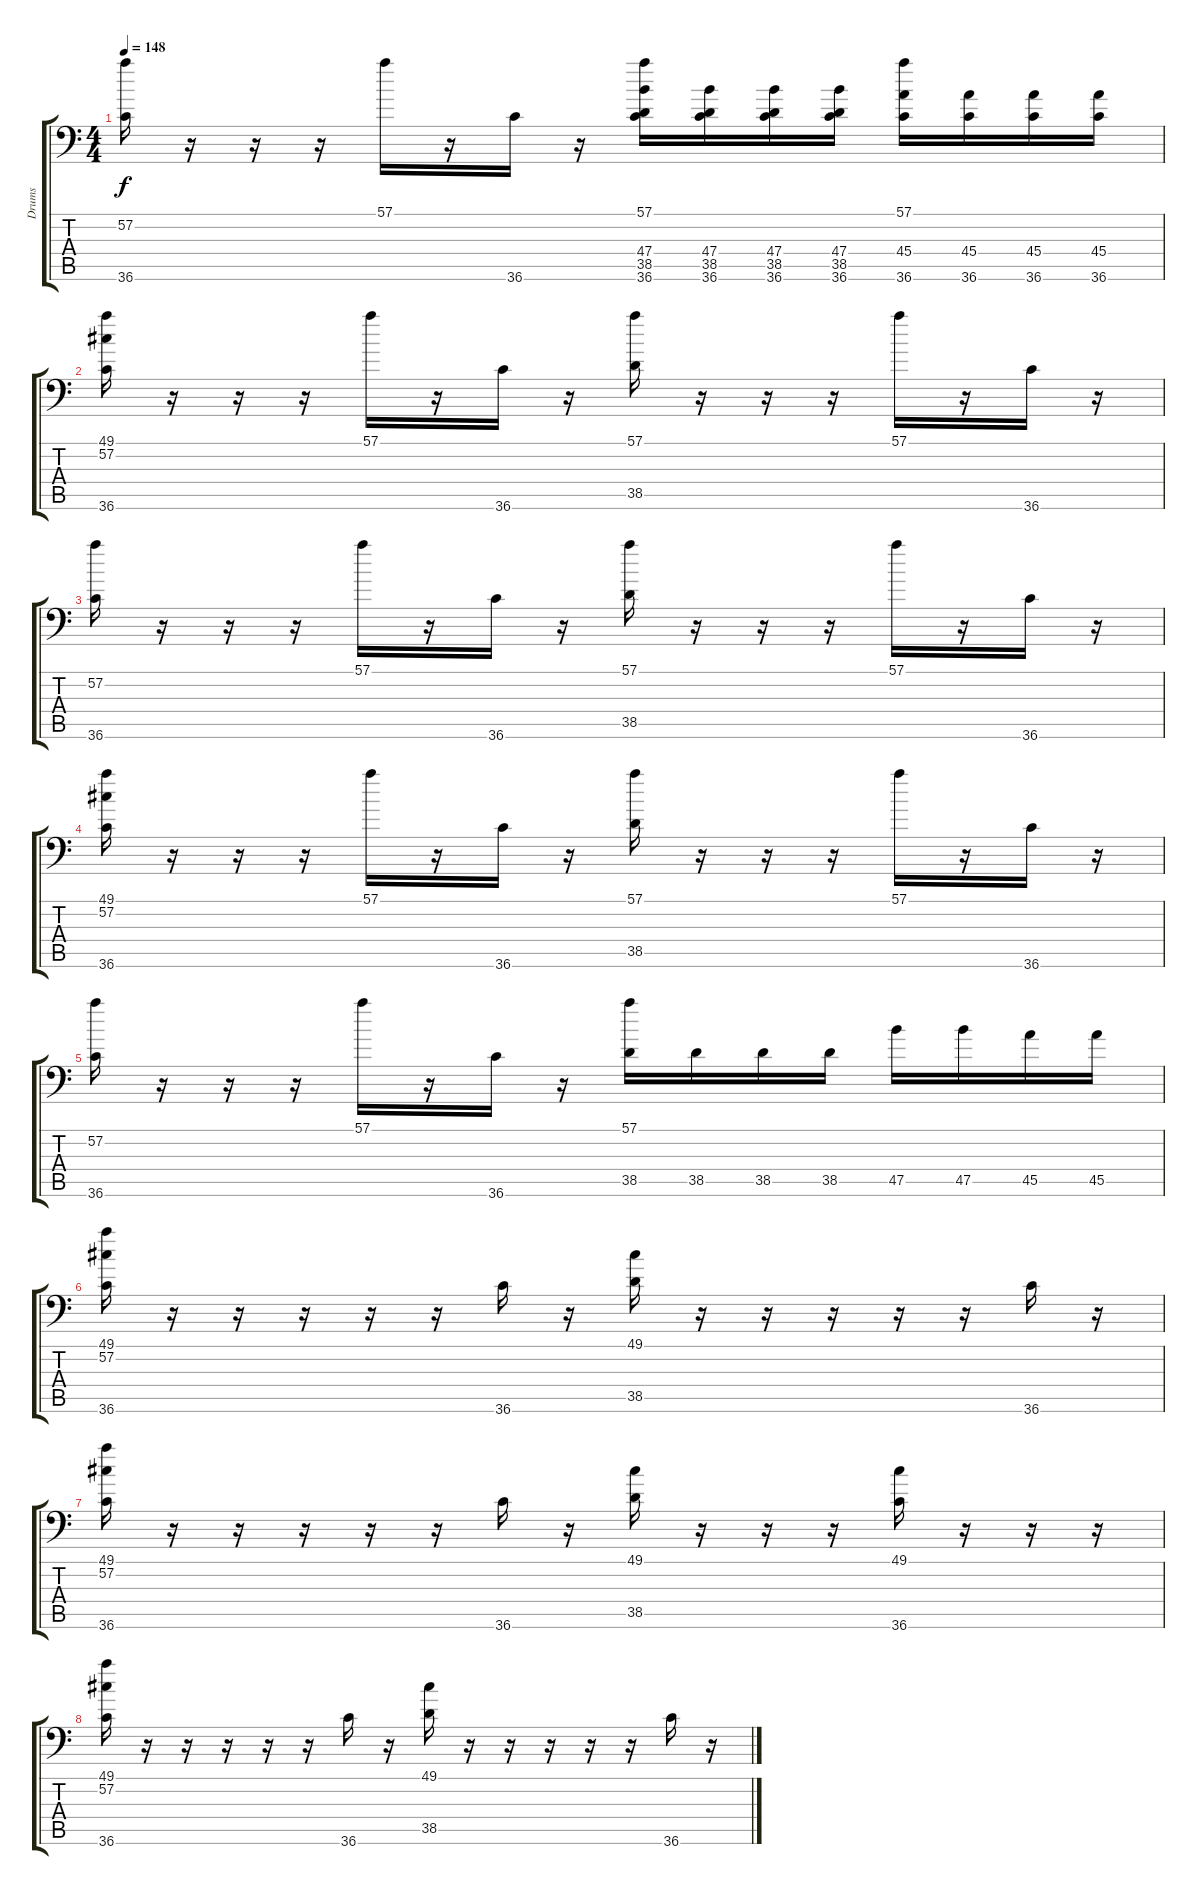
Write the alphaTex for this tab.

\track ("Drums" "Drums") {instrument acousticgrandpiano}
\staff {score tabs}
\tuning (C-1 C-1 C-1 C-1 C-1 C-1) {hide}
\ts (4 4)
\tempo 148
\clef f4
\ks c
(57.2 36.6).16{dy f} r.16 r.16 r.16 57.1.16 r.16 36.6.16 r.16 (57.1 47.4 38.5 36.6).16 (47.4 38.5 36.6).16 (47.4 38.5 36.6).16 (47.4 38.5 36.6).16 (57.1 45.4 36.6).16 (45.4 36.6).16 (45.4 36.6).16 (45.4 36.6).16 |
(49.1 57.2 36.6).16 r.16 r.16 r.16 57.1.16 r.16 36.6.16 r.16 (57.1 38.5).16 r.16 r.16 r.16 57.1.16 r.16 36.6.16 r.16 |
(57.2 36.6).16 r.16 r.16 r.16 57.1.16 r.16 36.6.16 r.16 (57.1 38.5).16 r.16 r.16 r.16 57.1.16 r.16 36.6.16 r.16 |
(49.1 57.2 36.6).16 r.16 r.16 r.16 57.1.16 r.16 36.6.16 r.16 (57.1 38.5).16 r.16 r.16 r.16 57.1.16 r.16 36.6.16 r.16 |
(57.2 36.6).16 r.16 r.16 r.16 57.1.16 r.16 36.6.16 r.16 (57.1 38.5).16 38.5.16 38.5.16 38.5.16 47.5.16 47.5.16 45.5.16 45.5.16 |
(49.1 57.2 36.6).16 r.16 r.16 r.16 r.16 r.16 36.6.16 r.16 (49.1 38.5).16 r.16 r.16 r.16 r.16 r.16 36.6.16 r.16 |
(49.1 57.2 36.6).16 r.16 r.16 r.16 r.16 r.16 36.6.16 r.16 (49.1 38.5).16 r.16 r.16 r.16 (49.1 36.6).16 r.16 r.16 r.16 |
(49.1 57.2 36.6).16 r.16 r.16 r.16 r.16 r.16 36.6.16 r.16 (49.1 38.5).16 r.16 r.16 r.16 r.16 r.16 36.6.16 r.16
